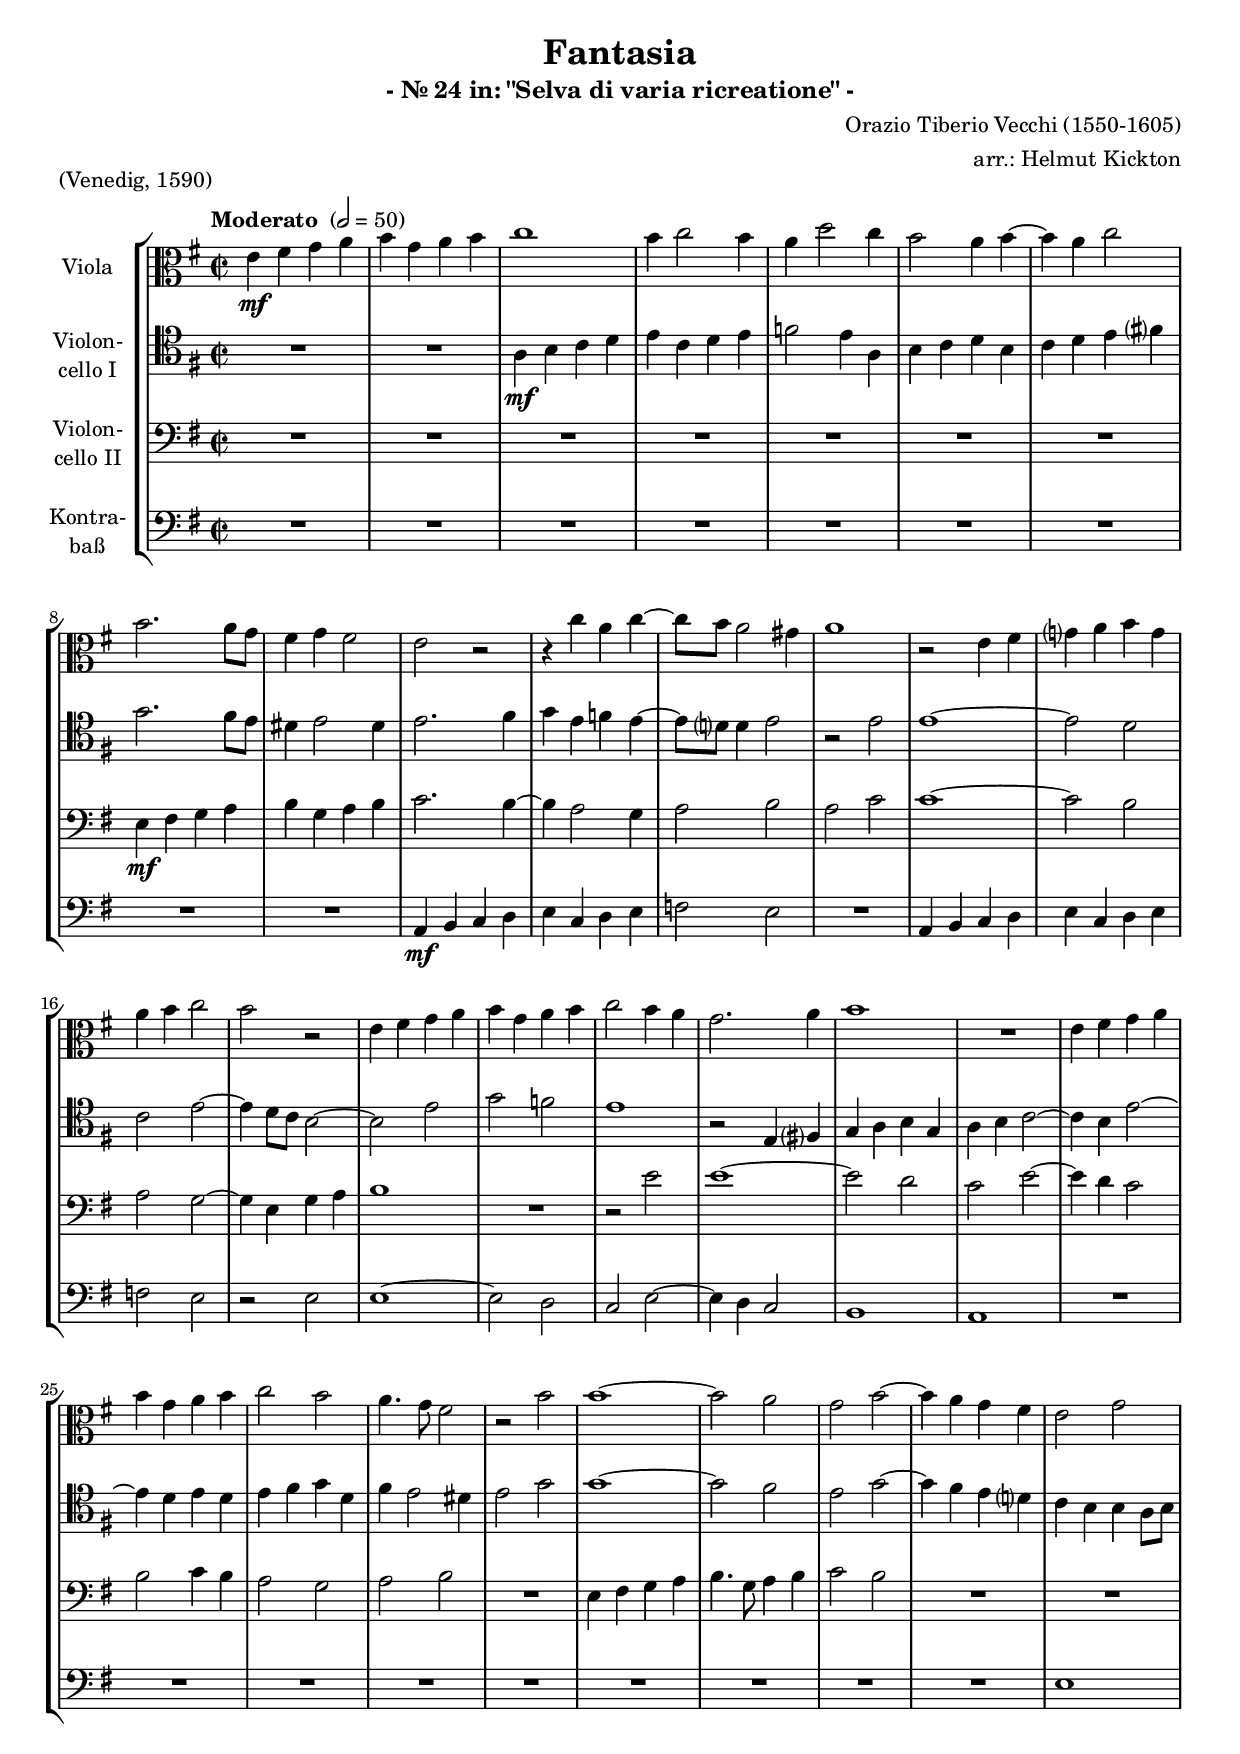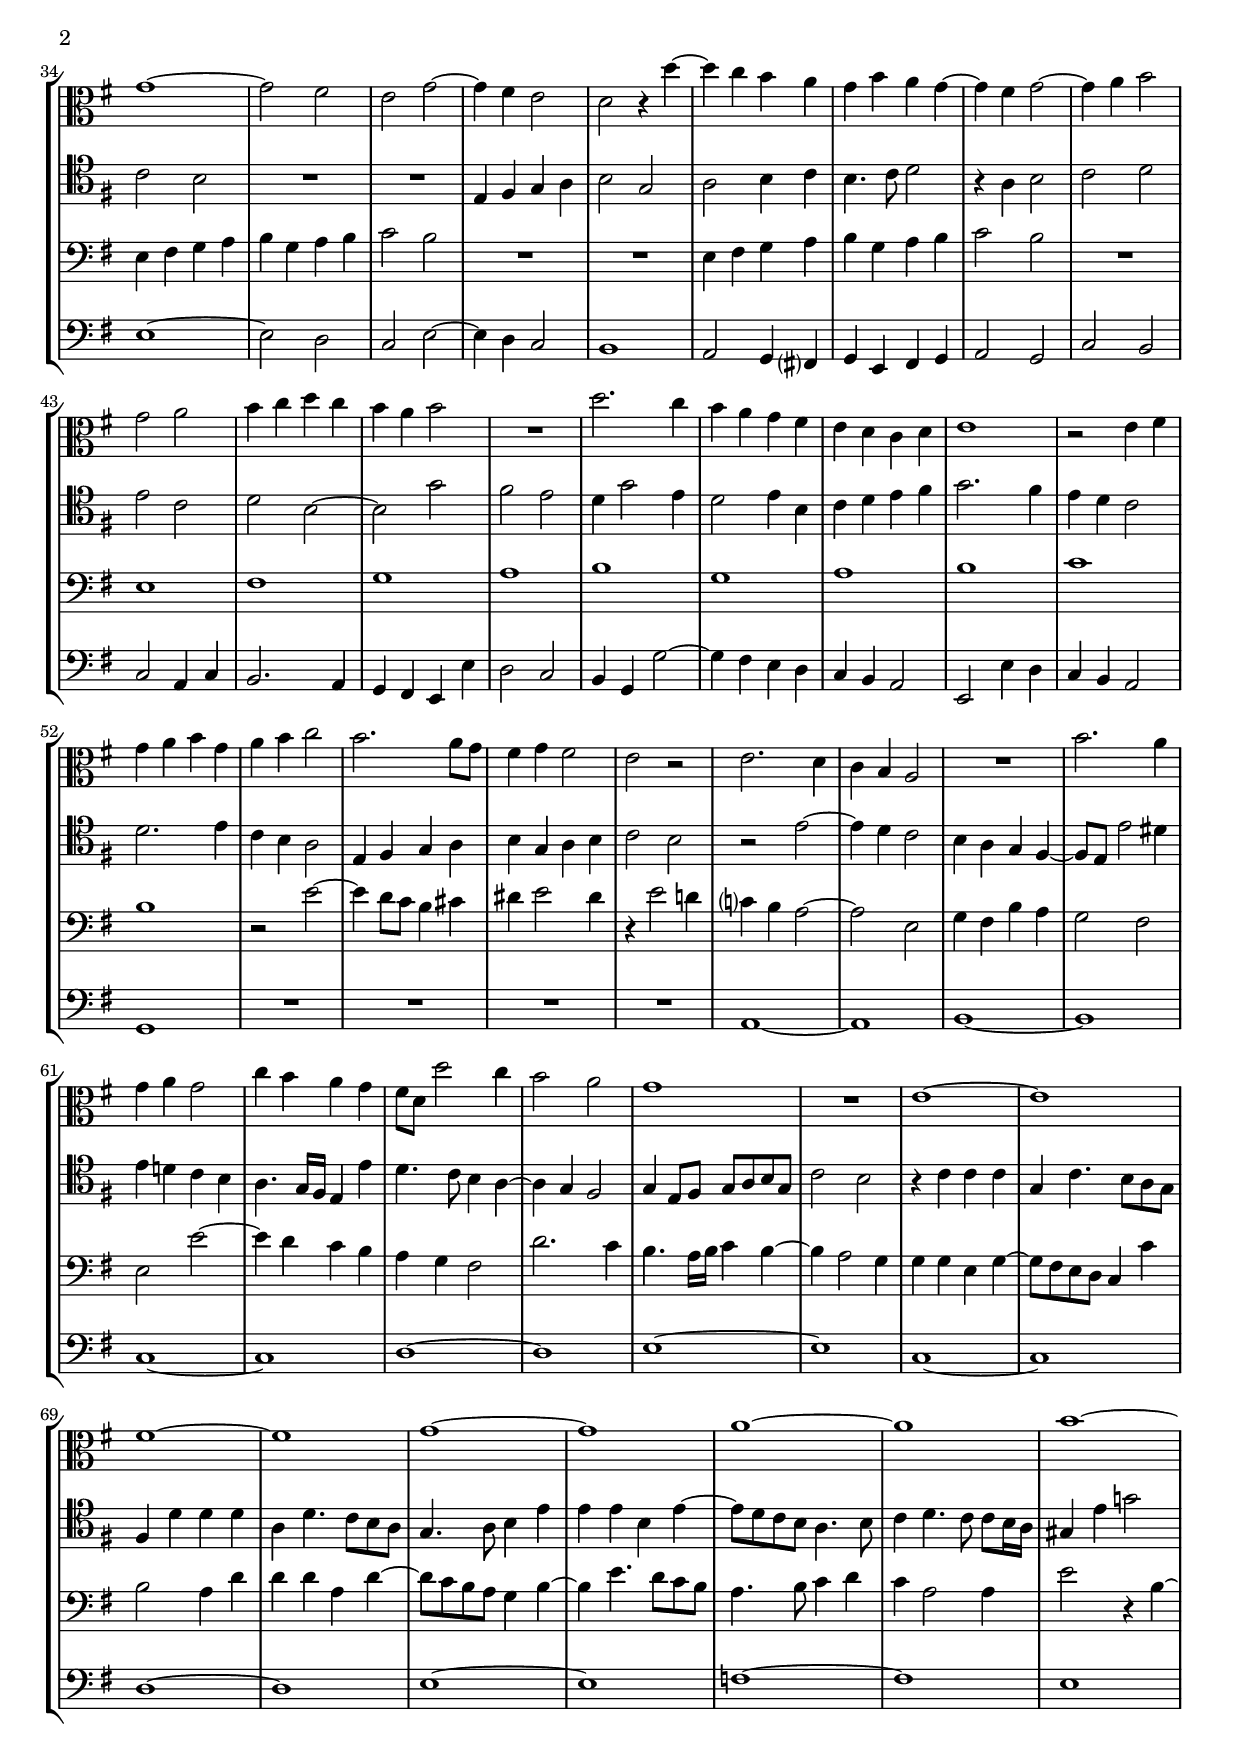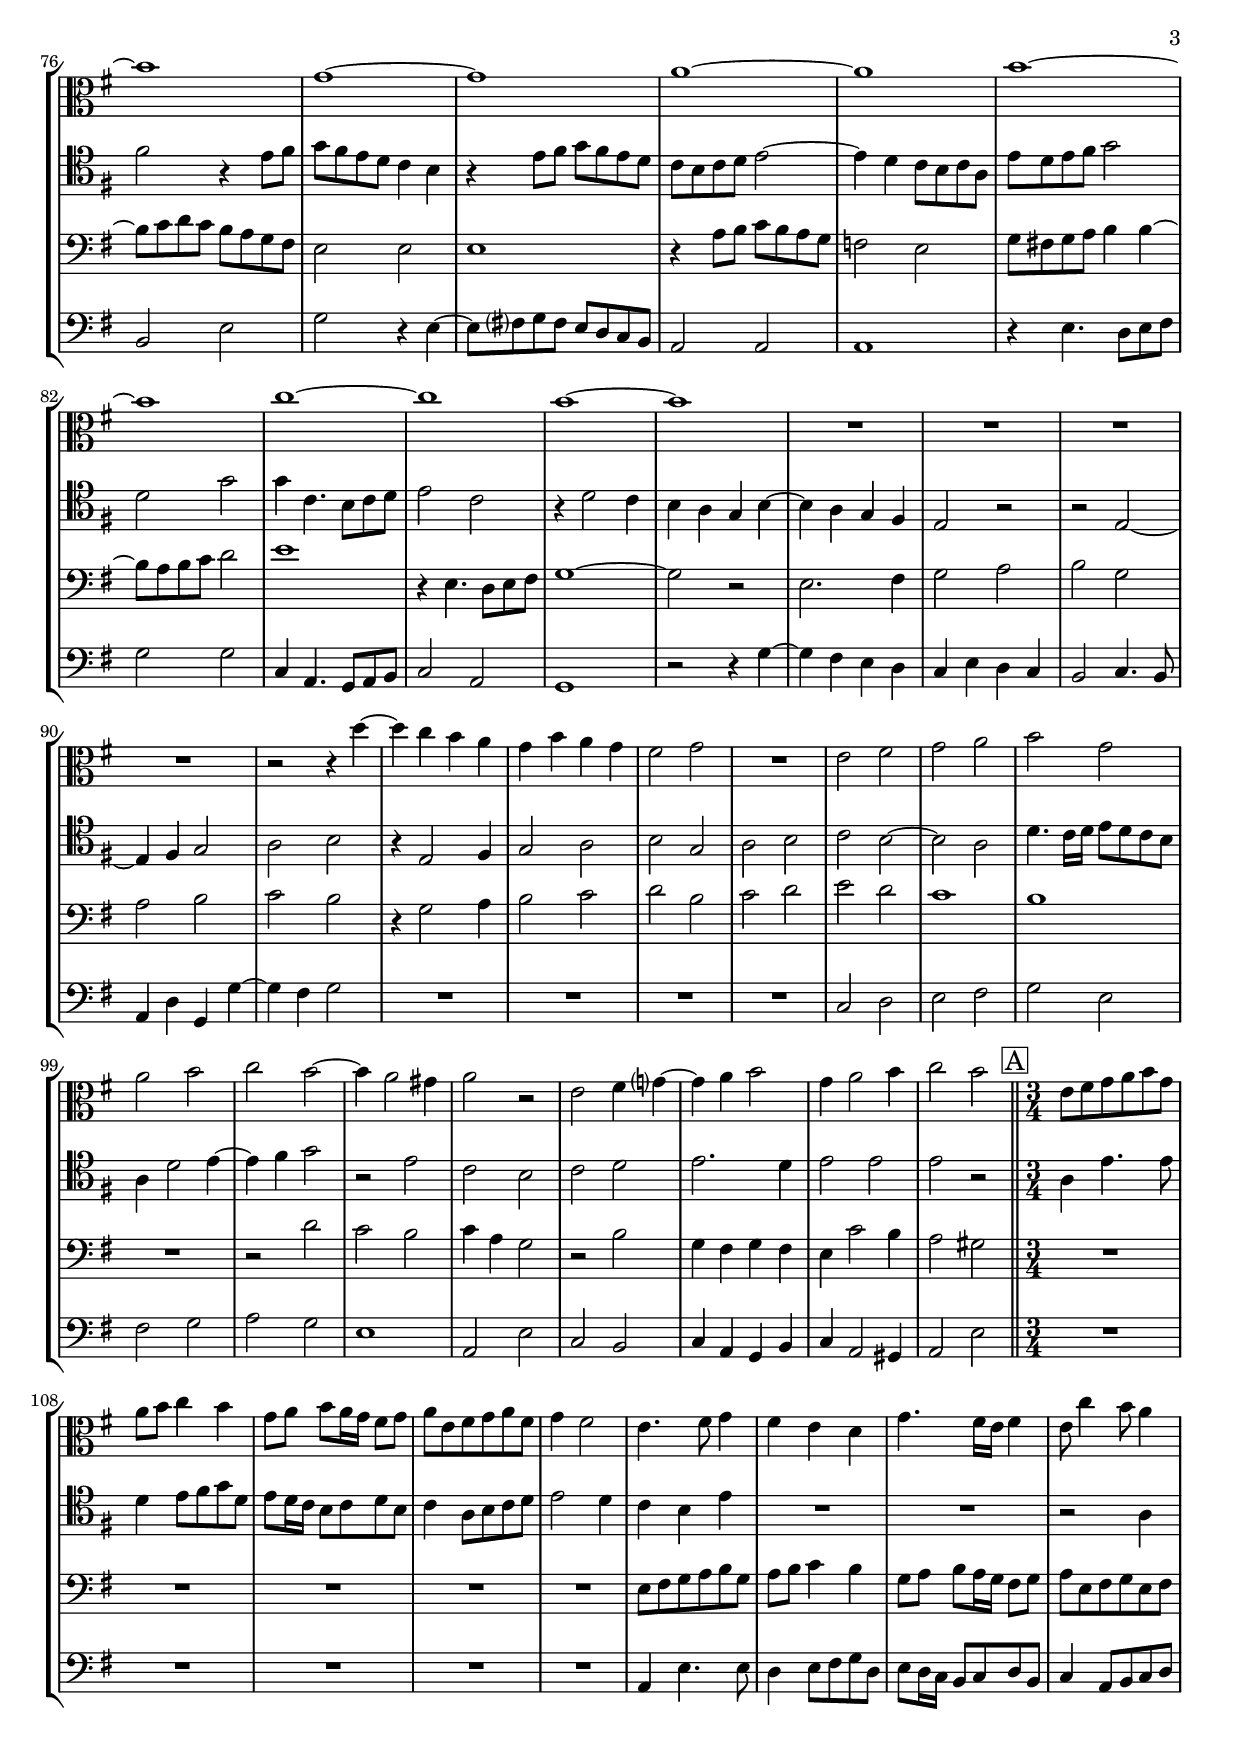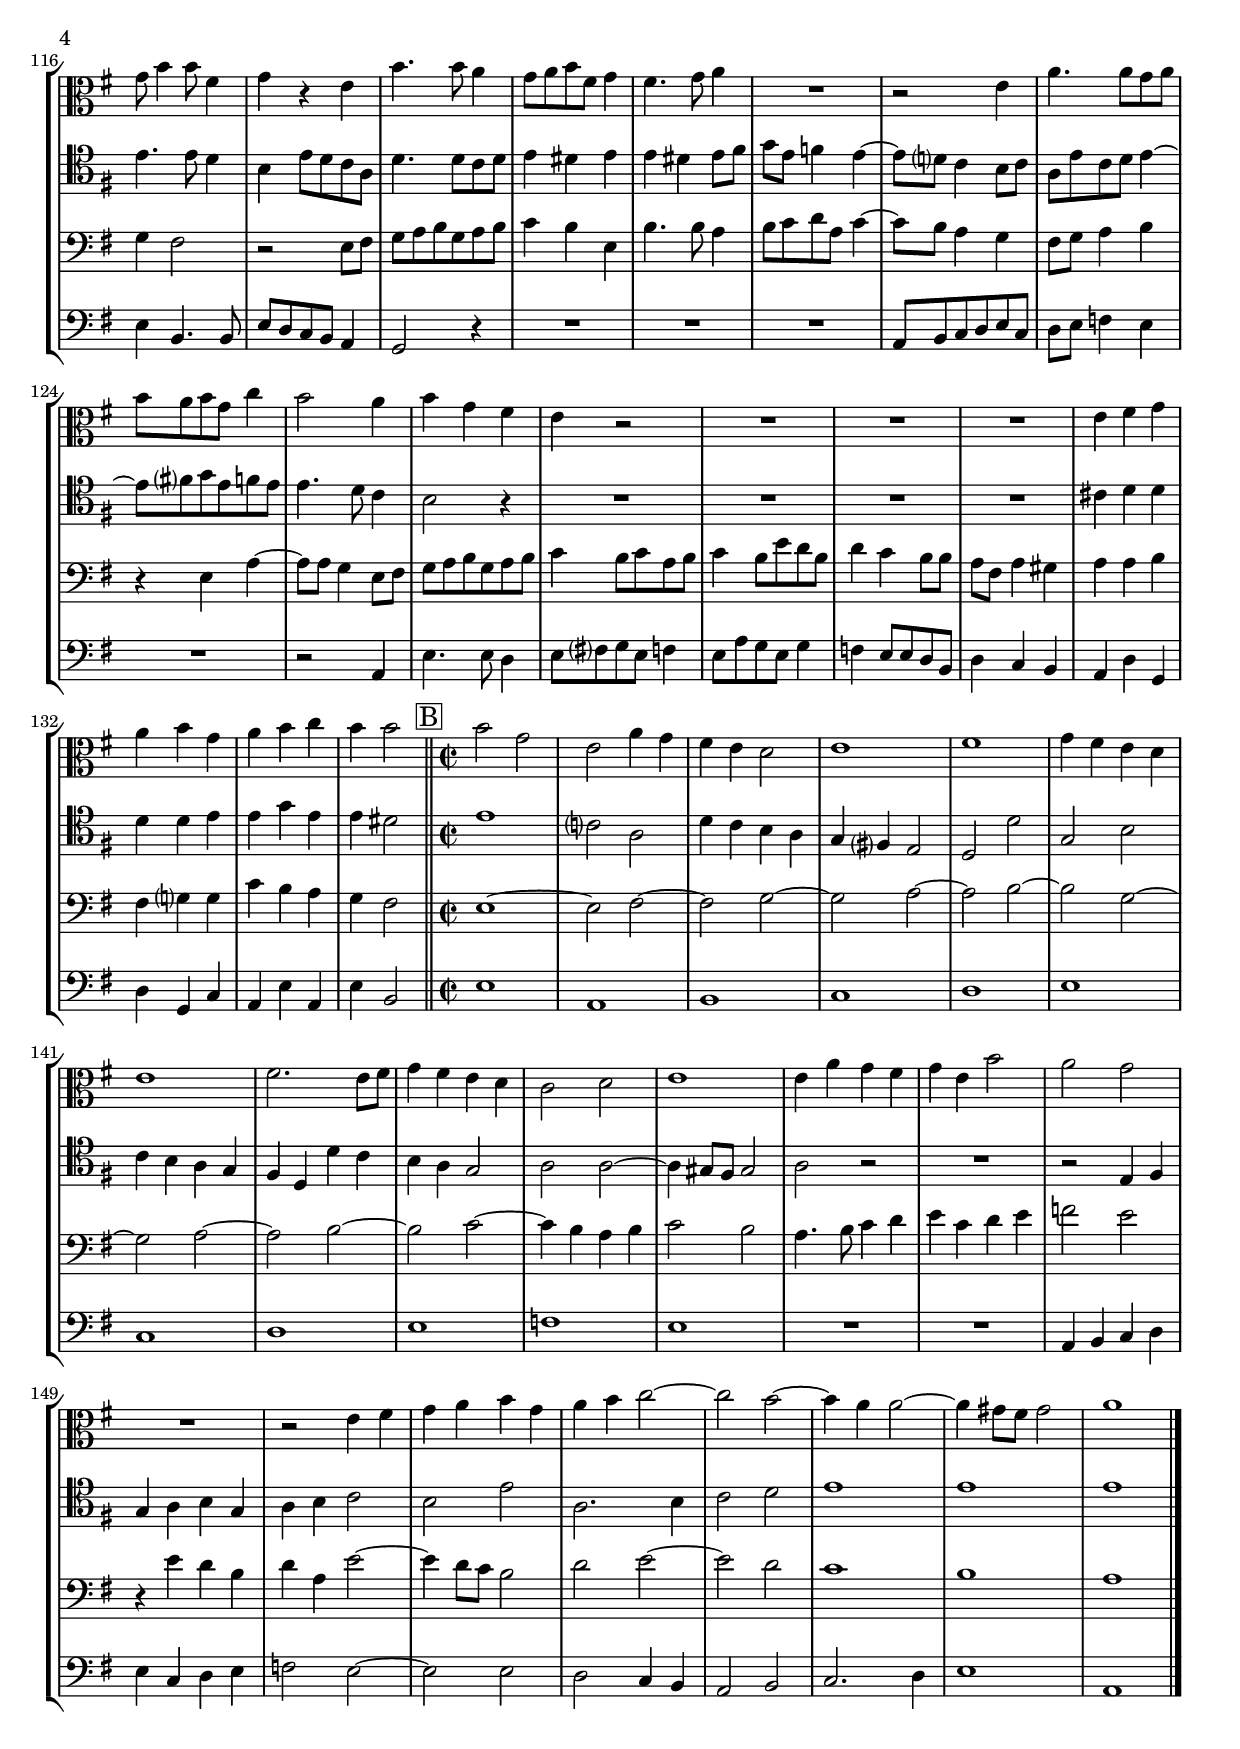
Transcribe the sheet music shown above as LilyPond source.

\version "2.16.2"
\include "deutsch.ly"
  
#(set-global-staff-size 18.75)

\header {
  title     = "Fantasia"
  subtitle  = "- Nr. 24 in: \"Selva di varia ricreatione\" -"
  composer  = "Orazio Tiberio Vecchi (1550-1605)"
  arranger  = "arr.: Helmut Kickton"
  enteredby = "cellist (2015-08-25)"
  piece     = "(Venedig, 1590)"
}

voiceconsts = {
  \key a \minor
  \clef "bass"
  \time 2/2
% \numericTimeSignature
  \compressFullBarRests
  \tempo "Moderato " 2=50
}

%minstr = "harpsichord"
mihi = "string ensemble 1"
%minstr = "accordion"
miba = "bassoon"
milo = "drawbar organ"

boxa = { \bar "||" \mark \markup \box "A" \time 3/4 }
boxb = { \bar "||" \mark \markup \box "B" \time 2/2 }

va = \relative c'' {
  \voiceconsts
  \clef "alto"
  
  a4\mf h c d
  e c d e
  f1
  e4 f2 e4
  d g2 f4
  e2 d4 e~
  e d f2
  e2. d8 c

  h4 c h2
  a r
  r4 f' d f~
  f8 e d2 cis4
  d1
  r2 a4 h
  c? d e c
  d e f2

  e r
  a,4 h c d
  e c d e
  f2 e4 d
  c2. d4
  e1
  R1
  a,4 h c d

  e c d e
  f2 e
  d4. c8 h2
  r e
  e1~
  e2 d
  c e~
  e4 d c h
  a2 c
  c1~

  c2 h
  a c~
  c4 h a2
  g r4 g'~
  g f e d
  c e d c~
  c h c2~
  c4 d e2

  c d
  e4 f g f
  e d e2
  R1
  g2. f4
  e d c h
  a g f g
  a1
  r2 a4 h

  c d e c
  d e f2
  e2. d8 c
  h4 c h2
  a r
  a2. g4
  f e d2
  R1
  e'2. d4

  c d c2
  f4 e d c
  h8 g g'2 f4
  e2 d
  c1
  R1
  a~
  a
  h~
  h
  c~

  c
  d~
  d
  e~
  e
  c~
  c
  d~
  d
  e~
  e
  f~
  f
  e~
  e

  R1*4
  r2 r4 g~
  g f e d
  c e d c
  h2 c
  R1
  a2 h
  c d
  e c

  d e
  f e~
  e4 d2 cis4
  d2 r
  a h4 c?~
  c d e2
  c4 d2 e4
  f2 e \boxa

  a,8 h c d e c
  d e f4 e
  c8 d e d16 c h8 c
  d a h c d h
  c4 h2
  a4. h8 c4

  h a g
  c4. h16 a h4
  a8 f'4 e8 d4
  c8 e4 e8 h4
  c r a
  e'4. e8 d4
  c8 d e h c4

  h4. c8 d4
  R2.
  r2 a4
  d4. d8 c d
  e d e c f4
  e2 d4
  e c h
  a r2
  R2.*3

  a4 h c
  d e c
  d e f
  e e2 \boxb
  e c
  a d4 c
  h a g2
  a1
  h

  c4 h a g
  a1
  h2. a8 h
  c4 h a g
  f2 g
  a1
  a4 d c h
  c a e'2
  d c

  R1
  r2 a4 h
  c d e c
  d e f2~
  f e~
  e4 d d2~
  d4 cis8 h cis2
  d1 \bar "|."
}

vb = \relative c' {
  \voiceconsts
  \clef "tenor"
  
  R1*2
  d4\mf e f g
  a f g a
  b2 a4 d,
  e f g e
  f g a h?
  c2. h8 a

  gis4 a2 gis4
  a2. h4
  c a b a~
  a8 g? g4 a2
  r a
  a1~
  a2 g
  f a~
  a4 g8 f e2~

  e a
  c b
  a1
  r2 a,4 h?
  c d e c
  d e f2~
  f4 e a2~
  a4 g a g

  a h c g
  h a2 gis4
  a2 c
  c1~
  c2 h
  a c~
  c4 h a g?
  f e e d8 e

  f2 e
  R1*2
  a,4 h c d
  e2 c
  d e4 f
  e4. f8 g2
  r4 d e2
  f g
  a f

  g e~
  e c'
  h a
  g4 c2 a4
  g2 a4 e
  f g a h
  c2. h4
  a g f2
  g2. a4

  f e d2
  a4 h c d
  e c d e
  f2 e
  r a~
  a4 g f2
  e4 d c h~

  h8 a a'2 gis4
  a g! f e
  d4. c16 h
  a4 a'
  g4. f8 e4 d~
  d c h2
  c4 a8 h c d e c

  f2 e
  r4 f f f
  c f4. e8 d c
  h4 g' g g
  d g4. f8 e d
  c4. d8 e4 a

  a a e a~
  a8 g f e d4. e8
  f4 g4. f8 f[ e16 d]
  cis4 a' c!2
  h r4 a8 h

  c h a g f4 e
  r a8 h c h a g
  f e f g a2~
  a4 g f8 e f d
  a' g a h c2

  g c
  c4 f,4. e8 f g
  a2 f
  r4 g2 f4
  e d c e~
  e d c h
  a2 r
  r a~

  a4 h c2
  d e
  r4 a,2 h4
  c2 d
  e c
  d e
  f e~
  e d
  g4. f16 g a8 g f e

  d4 g2 a4~
  a h c2
  r a
  f e
  f g
  a2. g4
  a2 a
  a r \boxa
  d,4 a'4. a8

  g4 a8 h c g
  a g16 f e8 f g e
  f4 d8 e f g
  a2 g4
  f e a
  R2.*2
  r2 d,4

  a'4. a8 g4
  e a8 g f d
  g4. g8 f g
  a4 gis a
  a gis a8 h
  c a b4 a~

  a8 g? f4 e8 f
  d a' f g a4~
  a8 h? c a b a
  a4. g8 f4
  e2 r4
  R2.*4
  fis4 g g

  g g a
  a c a
  a gis2 \boxb
  a1
  f?2 d
  g4 f e d
  c h? a2
  g g'
  c, e

  f4 e d c
  h g g' f
  e d c2
  d d~
  d4 cis8 h cis2
  d r
  R1
  r2 a4 h

  c d e c
  d e f2
  e a
  d,2. e4
  f2 g
  a1
  a
  a \bar "|."
}

vc = \relative c' {
  \voiceconsts

  R1*7
  a4\mf h c d
  e c d e
  f2. e4~
  e d2 c4
  d2 e
  d f
  f1~

  f2 e
  d c~
  c4 a c d
  e1
  R1
  r2 a
  a1~
  a2 g
  f a~

  a4 g f2
  e f4 e
  d2 c
  d e
  R1
  a,4 h c d
  e4. c8 d4 e
  f2 e

  R1*2
  a,4 h c d
  e c d e
  f2 e
  R1*2
  a,4 h c d
  e c d e

  f2 e
  R1
  a,1
  h
  c
  d
  e
  c
  d
  e
  f
  e

  r2 a~
  a4 g8 f e4 fis
  gis a2 gis4
  r a2 g!4
  f? e d2~
  d a
  c4 h e d

  c2 h
  a a'~
  a4 g f e
  d c h2
  g'2. f4
  e4. d16 e f4 e~
  e d2 c4

  c c a c~
  c8 h a g f4 f'
  e2 d4 g
  g g d g~
  g8 f e d c4 e~

  e a4. g8 f e
  d4. e8 f4 g
  f d2 d4
  a'2 r4 e~
  e8 f g f e d c h

  a2 a
  a1
  r4 d8 e f e d c
  b2 a
  c8 h! c d e4 e~
  e8 d e f g2

  a1
  r4 a,4. g8 a h
  c1~
  c2 r
  a2. h4
  c2 d
  e c
  d e
  f e

  r4 c2 d4
  e2 f
  g e
  f g
  a g
  f1
  e
  R1
  r2 g
  f e

  f4 d c2
  r e
  c4 h c h
  a f'2 e4
  d2 cis \boxa
  R2.*5

  a8 h c d e c
  d e f4 e
  c8 d e d16 c h8 c
  d a h c a h
  c4 h2

  r a8 h
  c d e c d e
  f4 e a,
  e'4. e8 d4
  e8 f g d f4~
  f8 e d4 c

  h8 c d4 e
  r a, d~
  d8 d c4 a8 h
  c d e c d e
  f4 e8 f d e

  f4 e8 a g e
  g4 f e8 e
  d h d4 cis
  d d e
  h c? c
  f e d
  c h2 \boxb
  a1~
  a2 h~
  h c~
  c d~
  d e~
  e c~
  c d~
  d e~

  e f~
  f4 e d e
  f2 e
  d4. e8 f4 g
  a f g a
  b2 a
  r4 a g e

  g d a'2~
  a4 g8 f e2
  g a~
  a g
  f1
  e
  d \bar "|."
}

vd = \relative c {
  \voiceconsts

  R1*9
  d4\mf e f g
  a f g a
  b2 a
  R1
  d,4 e f g

  a f g a
  b2 a
  r a
  a1~
  a2 g
  f a~
  a4 g f2
  e1
  d

  R1*9
  a'1
  a~
  a2 g
  f a~
  a4 g f2
  e1
  d2 c4 h?

  c a h c
  d2 c
  f e
  f d4 f
  e2. d4
  c h a a'
  g2 f

  e4 c c'2~
  c4 h a g
  f e d2
  a a'4 g
  f e d2
  c1
  R1*4
  d1~

  d
  e~
  e
  f~
  f
  g~
  g
  a~
  a
  f~
  f
  g~
  g

  a~
  a
  b~
  b
  a
  e2 a
  c r4 a~
  a8 h? c h a g f e

  d2 d
  d1
  r4 a'4. g8 a h
  c2 c
  f,4 d4. c8 d e
  f2 d
  c1

  r2 r4 c'~
  c h a g
  f a g f
  e2 f4. e8
  d4 g c, c'~
  c h c2

  R1*4
  f,2 g
  a h
  c a
  h c
  d c
  a1
  d,2 a'
  f e

  f4 d c e
  f d2 cis4
  d2 a' \boxa
  R2.*5
  d,4 a'4. a8
  g4 a8 h c g

  a g16 f e8 f g e
  f4 d8 e f g
  a4 e4. e8
  a g f e d4
  c2 r4

  R2.*3
  d8 e f g a f
  g a b4 a
  R2.
  r2 d,4
  a'4. a8 g4

  a8 h? c a b4
  a8 d c a c4
  b4 a8 a g e
  g4 f e
  d g c,

  g' c, f
  d a' d,
  a' e2 \boxb
  a1
  d,
  e
  f
  g
  a
  f

  g
  a
  b
  a
  R1*2
  d,4 e f g
  a f g a
  b2 a~

  a a
  g f4 e
  d2 e
  f2. g4
  a1
  d, \bar "|."
}


music = \new StaffGroup <<
      \new Staff {
	\set Staff.midiInstrument = \mihi
	\set Staff.instrumentName = \markup \center-column { "Viola" }
	\transpose a e { \va }
      }

      \new Staff {
	\set Staff.midiInstrument = \miba
	\set Staff.instrumentName = \markup \center-column { "Violon-" "cello I" }
	\transpose a e { \vb }
      }

      \new Staff {
	\set Staff.midiInstrument = \miba
	\set Staff.instrumentName = \markup \center-column { "Violon-" "cello II" }
	\transpose a e { \vc }
      }

      \new Staff {
	\set Staff.midiInstrument = \milo
	\set Staff.instrumentName = \markup \center-column { "Kontra-" "baß" }
	\transpose a e { \vd }
      }
>>

\book {
  \score {
    \music
    \layout {}
  }

  \score {
    \unfoldRepeats \music

    \midi {
      \context {
        \Score
      }
    }
  }
}
